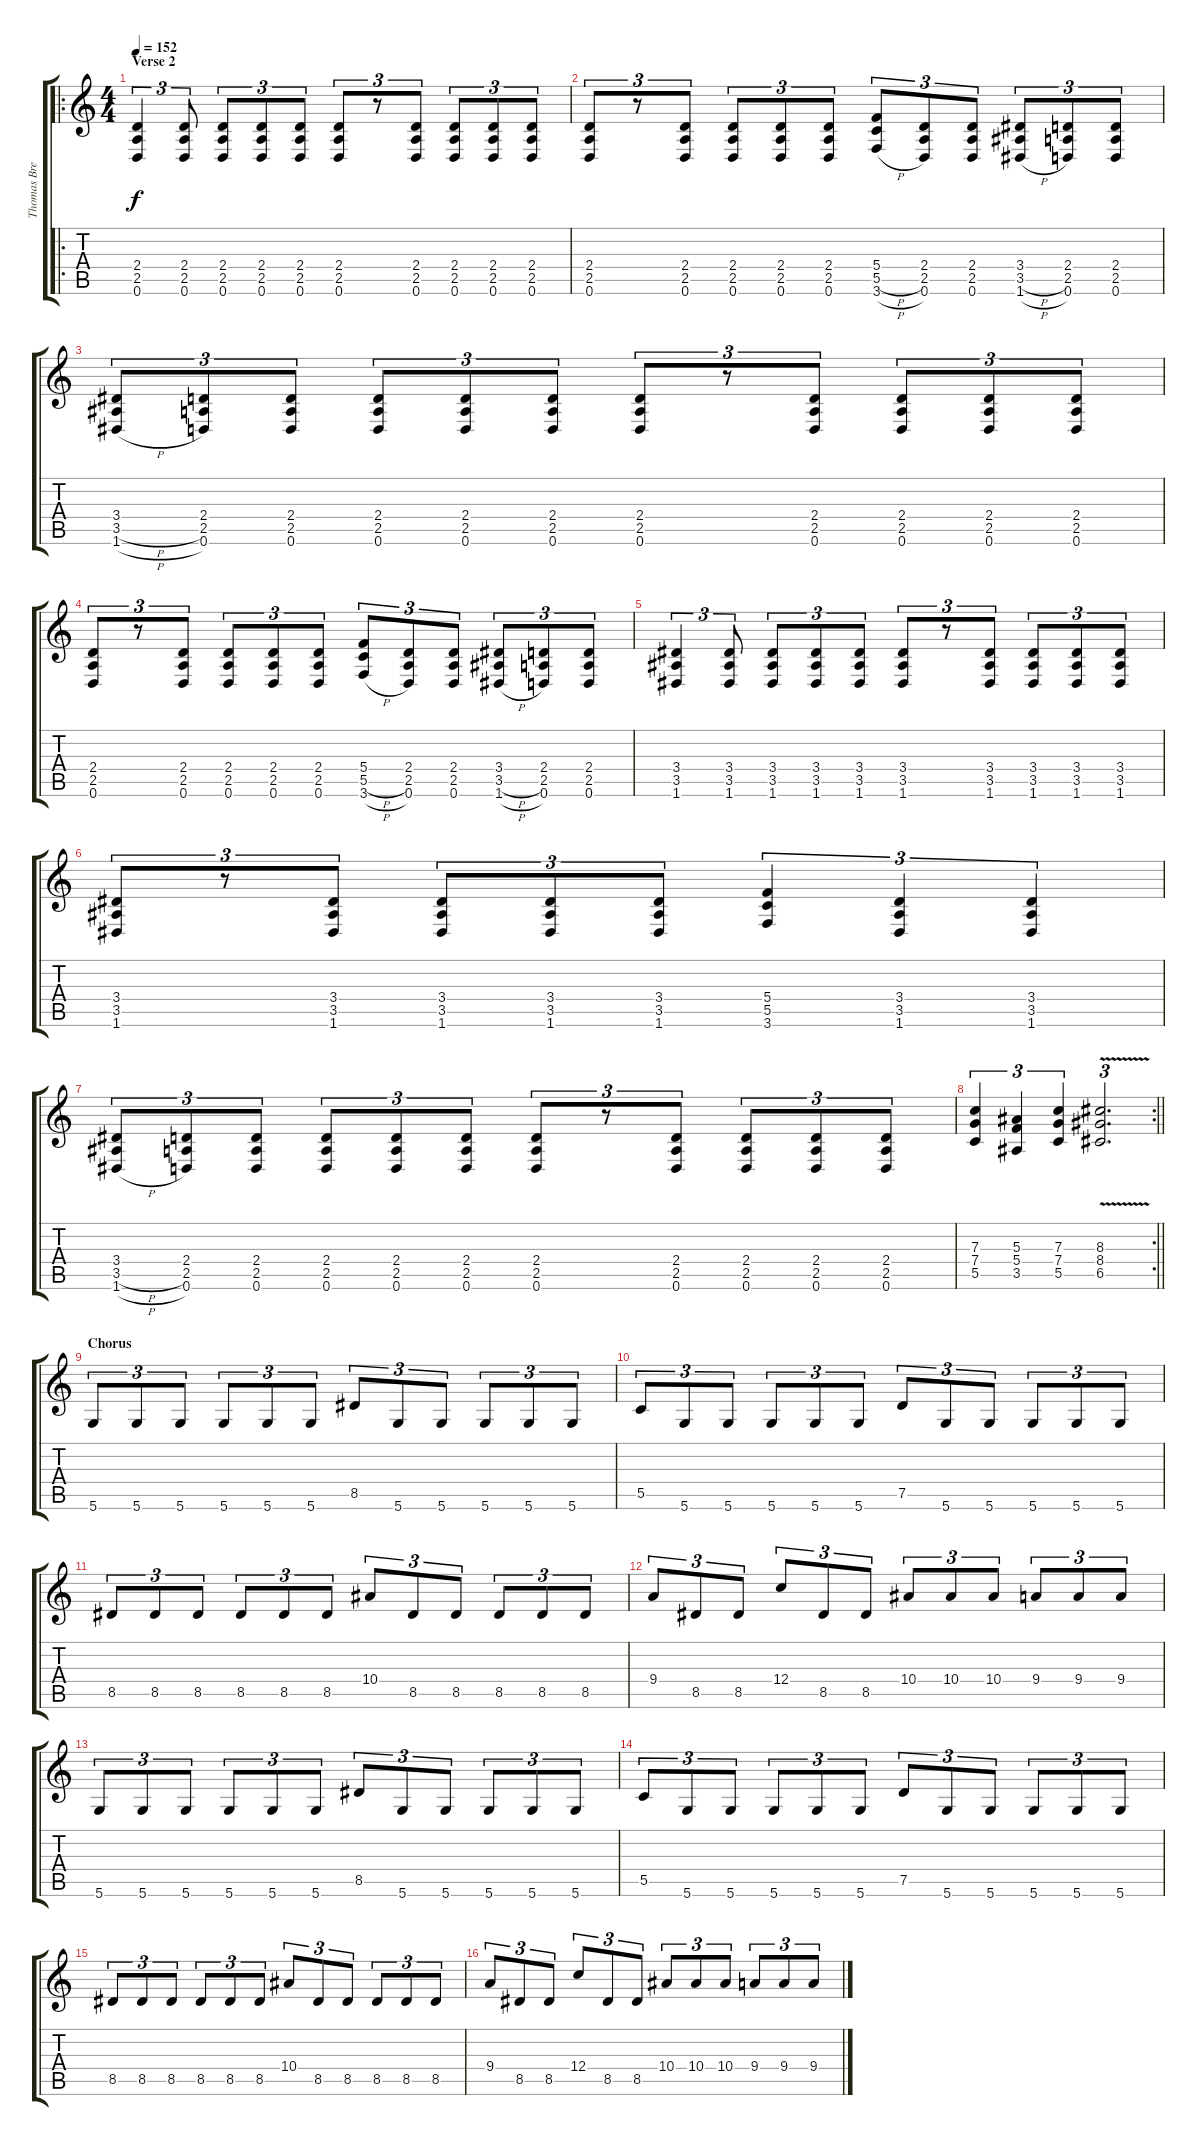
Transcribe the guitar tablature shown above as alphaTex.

\track ("Thomas Bredahl" "Thomas Bre") {instrument distortionguitar}
\staff {score tabs}
\tuning (D4 A3 F3 C3 G2 D2) {hide}
\ro
\ts (4 4)
\section ("" "Verse 2")
\tempo 152
\clef g2
\ks c
(2.4 2.5 0.6).4{tu (3 2) dy f} (2.4 2.5 0.6).8{tu (3 2)} (2.4 2.5 0.6).8{tu (3 2)} (2.4 2.5 0.6).8{tu (3 2)} (2.4 2.5 0.6).8{tu (3 2)} (2.4 2.5 0.6).8{tu (3 2)} r.8{tu (3 2)} (2.4 2.5 0.6).8{tu (3 2)} (2.4 2.5 0.6).8{tu (3 2)} (2.4 2.5 0.6).8{tu (3 2)} (2.4 2.5 0.6).8{tu (3 2)} |
(2.4 2.5 0.6).8{tu (3 2)} r.8{tu (3 2)} (2.4 2.5 0.6).8{tu (3 2)} (2.4 2.5 0.6).8{tu (3 2)} (2.4 2.5 0.6).8{tu (3 2)} (2.4 2.5 0.6).8{tu (3 2)} (5.4 5.5{h} 3.6{h}).8{tu (3 2)} (2.4 2.5 0.6).8{tu (3 2)} (2.4 2.5 0.6).8{tu (3 2)} (3.4 3.5{h} 1.6{h}).8{tu (3 2)} (2.4 2.5 0.6).8{tu (3 2)} (2.4 2.5 0.6).8{tu (3 2)} |
(3.4 3.5{h} 1.6{h}).8{tu (3 2)} (2.4 2.5 0.6).8{tu (3 2)} (2.4 2.5 0.6).8{tu (3 2)} (2.4 2.5 0.6).8{tu (3 2)} (2.4 2.5 0.6).8{tu (3 2)} (2.4 2.5 0.6).8{tu (3 2)} (2.4 2.5 0.6).8{tu (3 2)} r.8{tu (3 2)} (2.4 2.5 0.6).8{tu (3 2)} (2.4 2.5 0.6).8{tu (3 2)} (2.4 2.5 0.6).8{tu (3 2)} (2.4 2.5 0.6).8{tu (3 2)} |
(2.4 2.5 0.6).8{tu (3 2)} r.8{tu (3 2)} (2.4 2.5 0.6).8{tu (3 2)} (2.4 2.5 0.6).8{tu (3 2)} (2.4 2.5 0.6).8{tu (3 2)} (2.4 2.5 0.6).8{tu (3 2)} (5.4 5.5{h} 3.6{h}).8{tu (3 2)} (2.4 2.5 0.6).8{tu (3 2)} (2.4 2.5 0.6).8{tu (3 2)} (3.4 3.5{h} 1.6{h}).8{tu (3 2)} (2.4 2.5 0.6).8{tu (3 2)} (2.4 2.5 0.6).8{tu (3 2)} |
(3.4 3.5 1.6).4{tu (3 2)} (3.4 3.5 1.6).8{tu (3 2)} (3.4 3.5 1.6).8{tu (3 2)} (3.4 3.5 1.6).8{tu (3 2)} (3.4 3.5 1.6).8{tu (3 2)} (3.4 3.5 1.6).8{tu (3 2)} r.8{tu (3 2)} (3.4 3.5 1.6).8{tu (3 2)} (3.4 3.5 1.6).8{tu (3 2)} (3.4 3.5 1.6).8{tu (3 2)} (3.4 3.5 1.6).8{tu (3 2)} |
(3.4 3.5 1.6).8{tu (3 2)} r.8{tu (3 2)} (3.4 3.5 1.6).8{tu (3 2)} (3.4 3.5 1.6).8{tu (3 2)} (3.4 3.5 1.6).8{tu (3 2)} (3.4 3.5 1.6).8{tu (3 2)} (5.4 5.5 3.6).4{tu (3 2)} (3.4 3.5 1.6).4{tu (3 2)} (3.4 3.5 1.6).4{tu (3 2)} |
(3.4 3.5{h} 1.6{h}).8{tu (3 2)} (2.4 2.5 0.6).8{tu (3 2)} (2.4 2.5 0.6).8{tu (3 2)} (2.4 2.5 0.6).8{tu (3 2)} (2.4 2.5 0.6).8{tu (3 2)} (2.4 2.5 0.6).8{tu (3 2)} (2.4 2.5 0.6).8{tu (3 2)} r.8{tu (3 2)} (2.4 2.5 0.6).8{tu (3 2)} (2.4 2.5 0.6).8{tu (3 2)} (2.4 2.5 0.6).8{tu (3 2)} (2.4 2.5 0.6).8{tu (3 2)} |
\rc 2
\barLineRight lightlight
(7.3 7.4 5.5).4{tu (3 2)} (5.3 5.4 3.5).4{tu (3 2)} (7.3 7.4 5.5).4{tu (3 2)} (8.3{v} 8.4 6.5{v}).2{d tu (3 2)} |
\section ("" "Chorus")
5.6.8{tu (3 2)} 5.6.8{tu (3 2)} 5.6.8{tu (3 2)} 5.6.8{tu (3 2)} 5.6.8{tu (3 2)} 5.6.8{tu (3 2)} 8.5.8{tu (3 2)} 5.6.8{tu (3 2)} 5.6.8{tu (3 2)} 5.6.8{tu (3 2)} 5.6.8{tu (3 2)} 5.6.8{tu (3 2)} |
5.5.8{tu (3 2)} 5.6.8{tu (3 2)} 5.6.8{tu (3 2)} 5.6.8{tu (3 2)} 5.6.8{tu (3 2)} 5.6.8{tu (3 2)} 7.5.8{tu (3 2)} 5.6.8{tu (3 2)} 5.6.8{tu (3 2)} 5.6.8{tu (3 2)} 5.6.8{tu (3 2)} 5.6.8{tu (3 2)} |
8.5.8{tu (3 2)} 8.5.8{tu (3 2)} 8.5.8{tu (3 2)} 8.5.8{tu (3 2)} 8.5.8{tu (3 2)} 8.5.8{tu (3 2)} 10.4.8{tu (3 2)} 8.5.8{tu (3 2)} 8.5.8{tu (3 2)} 8.5.8{tu (3 2)} 8.5.8{tu (3 2)} 8.5.8{tu (3 2)} |
9.4.8{tu (3 2)} 8.5.8{tu (3 2)} 8.5.8{tu (3 2)} 12.4.8{tu (3 2)} 8.5.8{tu (3 2)} 8.5.8{tu (3 2)} 10.4.8{tu (3 2)} 10.4.8{tu (3 2)} 10.4.8{tu (3 2)} 9.4.8{tu (3 2)} 9.4.8{tu (3 2)} 9.4.8{tu (3 2)} |
5.6.8{tu (3 2)} 5.6.8{tu (3 2)} 5.6.8{tu (3 2)} 5.6.8{tu (3 2)} 5.6.8{tu (3 2)} 5.6.8{tu (3 2)} 8.5.8{tu (3 2)} 5.6.8{tu (3 2)} 5.6.8{tu (3 2)} 5.6.8{tu (3 2)} 5.6.8{tu (3 2)} 5.6.8{tu (3 2)} |
5.5.8{tu (3 2)} 5.6.8{tu (3 2)} 5.6.8{tu (3 2)} 5.6.8{tu (3 2)} 5.6.8{tu (3 2)} 5.6.8{tu (3 2)} 7.5.8{tu (3 2)} 5.6.8{tu (3 2)} 5.6.8{tu (3 2)} 5.6.8{tu (3 2)} 5.6.8{tu (3 2)} 5.6.8{tu (3 2)} |
8.5.8{tu (3 2)} 8.5.8{tu (3 2)} 8.5.8{tu (3 2)} 8.5.8{tu (3 2)} 8.5.8{tu (3 2)} 8.5.8{tu (3 2)} 10.4.8{tu (3 2)} 8.5.8{tu (3 2)} 8.5.8{tu (3 2)} 8.5.8{tu (3 2)} 8.5.8{tu (3 2)} 8.5.8{tu (3 2)} |
9.4.8{tu (3 2)} 8.5.8{tu (3 2)} 8.5.8{tu (3 2)} 12.4.8{tu (3 2)} 8.5.8{tu (3 2)} 8.5.8{tu (3 2)} 10.4.8{tu (3 2)} 10.4.8{tu (3 2)} 10.4.8{tu (3 2)} 9.4.8{tu (3 2)} 9.4.8{tu (3 2)} 9.4.8{tu (3 2)}
